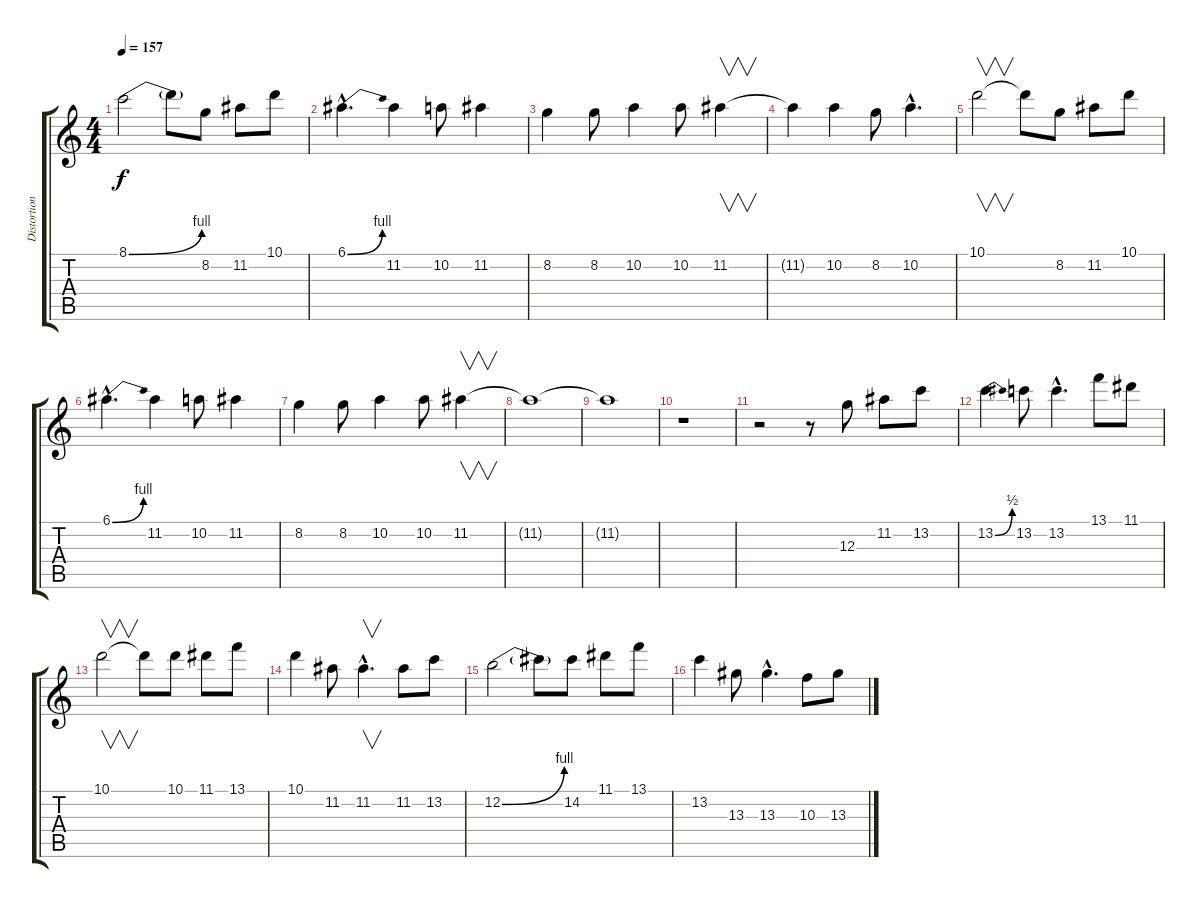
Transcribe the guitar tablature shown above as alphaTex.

\track ("Distortion" "Distortion") {instrument distortionguitar}
\staff {score tabs}
\tuning (E4 B3 G3 D3 A2 E2) {hide}
\ts (4 4)
\tempo 157
\clef g2
\ks c
8.1{be (bend 0 0 60 4)}.2{dy f} 8.1{t}.8 8.2.8 11.2.8 10.1.8 |
6.1{be (bend 0 0 60 4) hac}.4{d} 11.2.4 10.2.8 11.2.4 |
8.2.4 8.2.8 10.2.4 10.2.8 11.2.4{v} |
11.2{t}.4 10.2.4 8.2.8 10.2{hac}.4{d} |
10.1.2{v} 10.1{t}.8 8.2.8 11.2.8 10.1.8 |
6.1{be (bend 0 0 60 4) hac}.4{d} 11.2.4 10.2.8 11.2.4 |
8.2.4 8.2.8 10.2.4 10.2.8 11.2.4{v} |
11.2{t}.1 |
11.2{t}.1 |
r.1 |
r.2 r.8 12.3.8 11.2.8 13.2.8 |
13.2{be (bend 0 0 60 2)}.4 13.2.8 13.2{hac}.4{d} 13.1.8 11.1.8 |
10.1.2{v} 10.1{t}.8 10.1.8 11.1.8 13.1.8 |
10.1.4 11.2.8 11.2{hac}.4{v d} 11.2.8 13.2.8 |
12.2{be (bend 0 0 60 4)}.2 12.2{t}.8 14.2.8 11.1.8 13.1.8 |
13.2.4 13.3.8 13.3{hac}.4{d} 10.3.8 13.3.8
